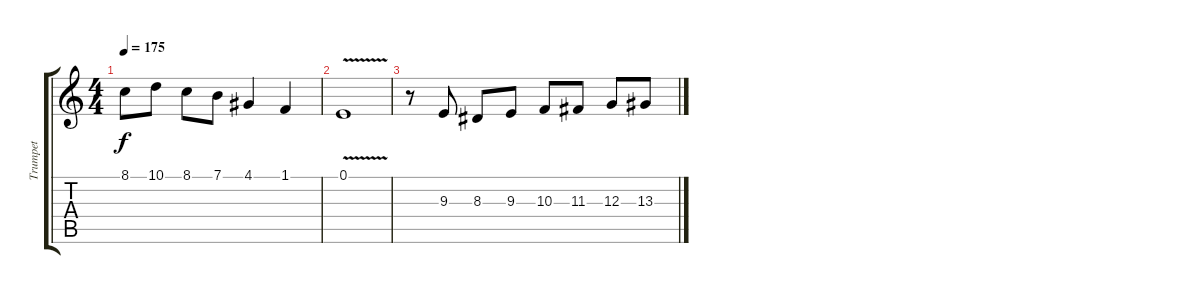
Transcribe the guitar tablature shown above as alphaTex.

\track ("Trumpet" "Trumpet") {instrument trombone}
\staff {score tabs}
\tuning (E4 B3 G3 D3 A2 E2) {hide}
\ts (4 4)
\tempo 175
\clef g2
\ks c
8.1.8{dy f} 10.1.8 8.1.8 7.1.8 4.1.4 1.1.4 |
0.1{v}.1 |
r.8 9.3.8 8.3.8 9.3.8 10.3.8 11.3.8 12.3.8 13.3.8
